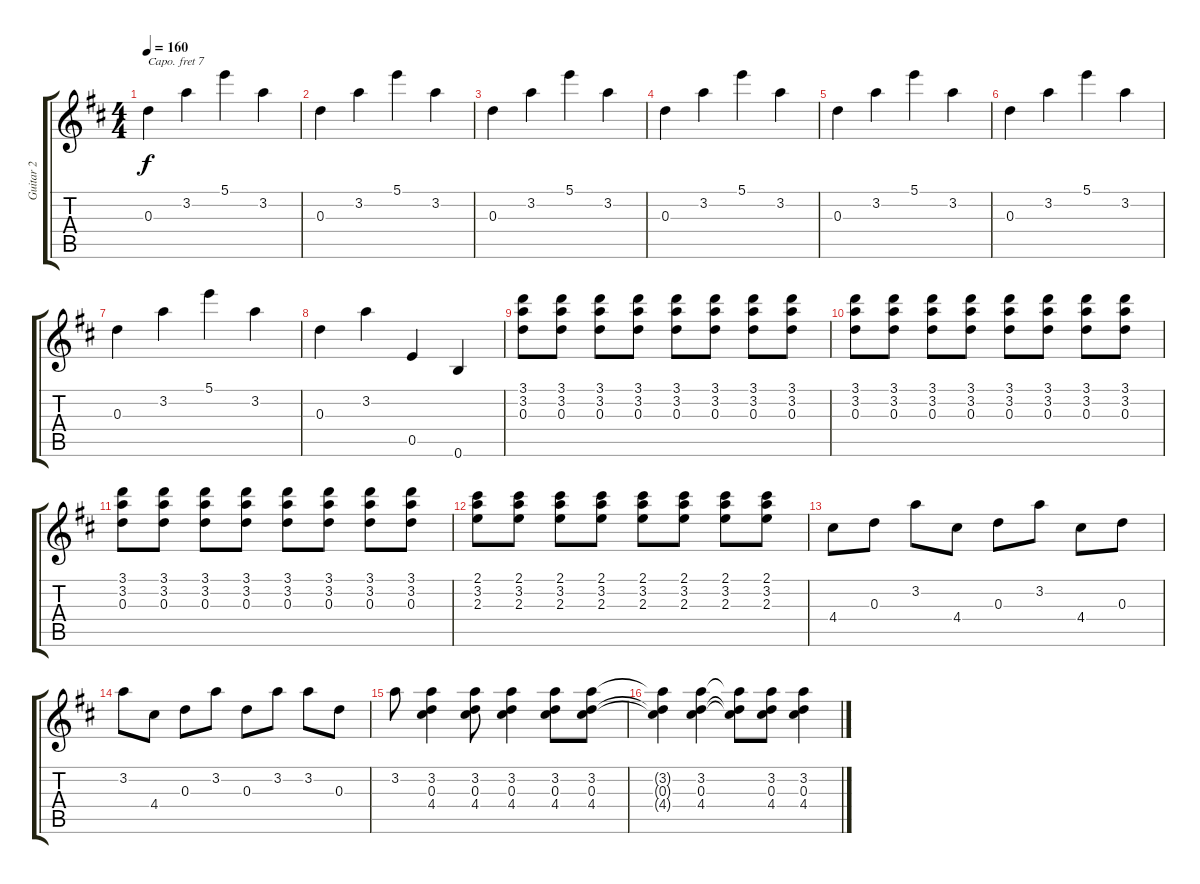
\track ("Guitar 2" "Guitar 2") {instrument distortionguitar}
\staff {score tabs}
\capo 7
\tuning (E4 B3 G3 D3 A2 E2) {hide}
\ts (4 4)
\tempo 160
\clef g2
\ks d
0.3.4{dy f} 3.2.4 5.1.4 3.2.4 |
0.3.4 3.2.4 5.1.4 3.2.4 |
0.3.4 3.2.4 5.1.4 3.2.4 |
0.3.4 3.2.4 5.1.4 3.2.4 |
0.3.4 3.2.4 5.1.4 3.2.4 |
0.3.4 3.2.4 5.1.4 3.2.4 |
0.3.4 3.2.4 5.1.4 3.2.4 |
0.3.4 3.2.4 0.5.4 0.6.4 |
(3.1 3.2 0.3).8 (3.1 3.2 0.3).8 (3.1 3.2 0.3).8 (3.1 3.2 0.3).8 (3.1 3.2 0.3).8 (3.1 3.2 0.3).8 (3.1 3.2 0.3).8 (3.1 3.2 0.3).8 |
(3.1 3.2 0.3).8 (3.1 3.2 0.3).8 (3.1 3.2 0.3).8 (3.1 3.2 0.3).8 (3.1 3.2 0.3).8 (3.1 3.2 0.3).8 (3.1 3.2 0.3).8 (3.1 3.2 0.3).8 |
(3.1 3.2 0.3).8 (3.1 3.2 0.3).8 (3.1 3.2 0.3).8 (3.1 3.2 0.3).8 (3.1 3.2 0.3).8 (3.1 3.2 0.3).8 (3.1 3.2 0.3).8 (3.1 3.2 0.3).8 |
(2.1 3.2 2.3).8 (2.1 3.2 2.3).8 (2.1 3.2 2.3).8 (2.1 3.2 2.3).8 (2.1 3.2 2.3).8 (2.1 3.2 2.3).8 (2.1 3.2 2.3).8 (2.1 3.2 2.3).8 |
4.4.8 0.3.8 3.2.8 4.4.8 0.3.8 3.2.8 4.4.8 0.3.8 |
3.2.8 4.4.8 0.3.8 3.2.8 0.3.8 3.2.8 3.2.8 0.3.8 |
3.2.8 (3.2 0.3 4.4).4 (3.2 0.3 4.4).8 (3.2 0.3 4.4).4 (3.2 0.3 4.4).8 (3.2 0.3 4.4).8 |
(3.2{t} 0.3{t} 4.4{t}).4 (3.2 0.3 4.4).4 (3.2{t} 0.3{t} 4.4{t}).8 (3.2 0.3 4.4).8 (3.2 0.3 4.4).4
